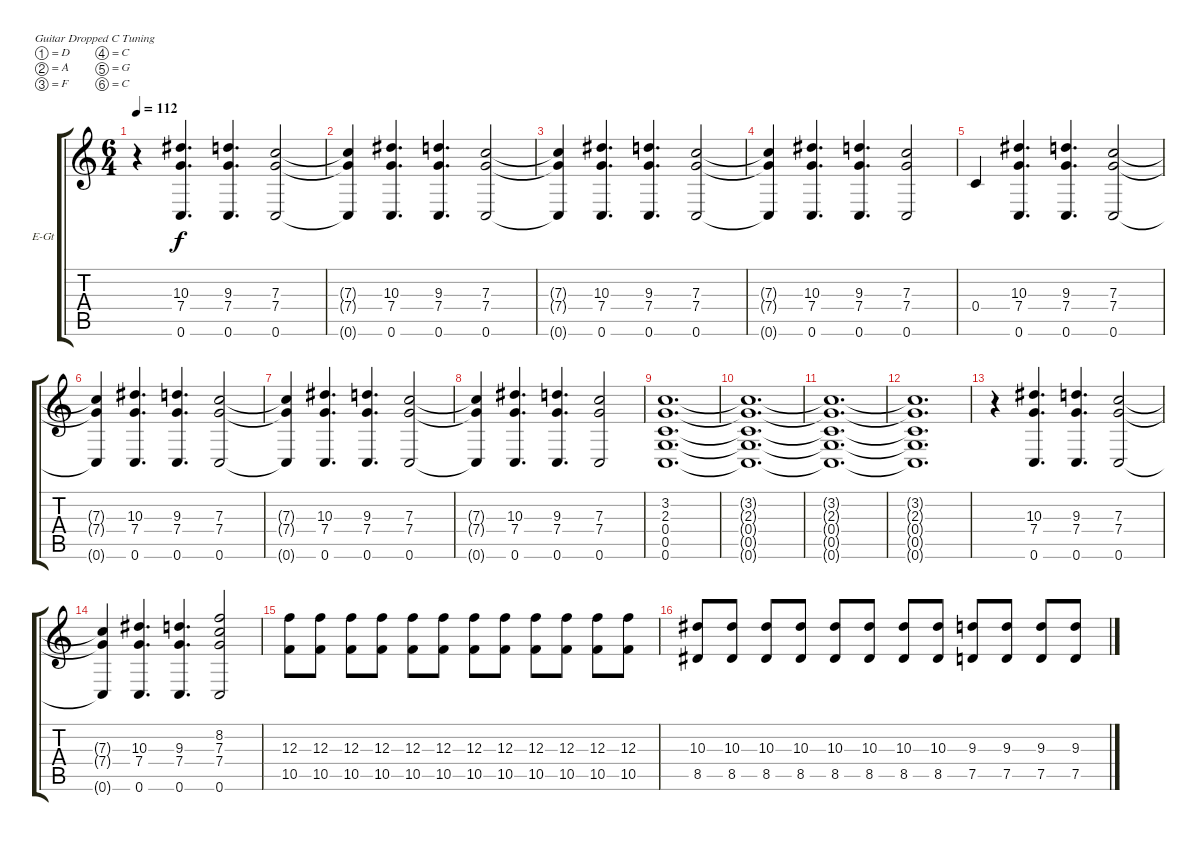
\defaultSystemsLayout 4
\bracketExtendMode groupsimilarinstruments
\firstSystemTrackNameOrientation horizontal
\otherSystemsTrackNameOrientation horizontal
\track ("Kaleb - Rhythm" "E-Gt") {instrument distortionguitar}
\staff {score tabs}
\tuning (D4 A3 F3 C3 G2 C2)
\ts (6 4)
\tempo 112
\clef g2
\ks c
r.4{dy f} (7.4 10.3 0.6).4{d} (7.4 9.3 0.6).4{d} (7.3 7.4 0.6).2 |
(0.6{t} 7.4{t} 7.3{t}).4 (7.4 10.3 0.6).4{d} (7.4 9.3 0.6).4{d} (7.4 0.6 7.3).2 |
(0.6{t} 7.4{t} 7.3{t}).4 (7.4 10.3 0.6).4{d} (7.4 9.3 0.6).4{d} (7.4 0.6 7.3).2 |
(0.6{t} 7.4{t} 7.3{t}).4 (7.4 10.3 0.6).4{d} (7.4 9.3 0.6).4{d} (7.4 0.6 7.3).2 |
0.4.4 (7.4 10.3 0.6).4{d} (7.4 9.3 0.6).4{d} (7.3 7.4 0.6).2 |
(0.6{t} 7.4{t} 7.3{t}).4 (7.4 10.3 0.6).4{d} (7.4 9.3 0.6).4{d} (7.4 0.6 7.3).2 |
(0.6{t} 7.4{t} 7.3{t}).4 (7.4 10.3 0.6).4{d} (7.4 9.3 0.6).4{d} (7.4 0.6 7.3).2 |
(0.6{t} 7.4{t} 7.3{t}).4 (7.4 10.3 0.6).4{d} (7.4 9.3 0.6).4{d} (7.4 0.6 7.3).2 |
(3.2 2.3 0.4 0.5 0.6).1{d} |
(3.2{t} 2.3{t} 0.4{t} 0.5{t} 0.6{t}).1{d} |
(3.2{t} 2.3{t} 0.4{t} 0.5{t} 0.6{t}).1{d} |
(3.2{t} 2.3{t} 0.4{t} 0.5{t} 0.6{t}).1{d} |
r.4 (7.4 10.3 0.6).4{d} (7.4 9.3 0.6).4{d} (7.3 7.4 0.6).2 |
(0.6{t} 7.4{t} 7.3{t}).4 (7.4 10.3 0.6).4{d} (7.4 9.3 0.6).4{d} (7.4 0.6 8.2 7.3).2 |
(10.5 12.3).8 (10.5 12.3).8 (10.5 12.3).8 (10.5 12.3).8 (10.5 12.3).8 (10.5 12.3).8 (10.5 12.3).8 (10.5 12.3).8 (10.5 12.3).8 (10.5 12.3).8 (10.5 12.3).8 (10.5 12.3).8 |
(8.5 10.3).8 (8.5 10.3).8 (8.5 10.3).8 (8.5 10.3).8 (8.5 10.3).8 (8.5 10.3).8 (8.5 10.3).8 (8.5 10.3).8 (7.5 9.3).8 (7.5 9.3).8 (7.5 9.3).8 (7.5 9.3).8
